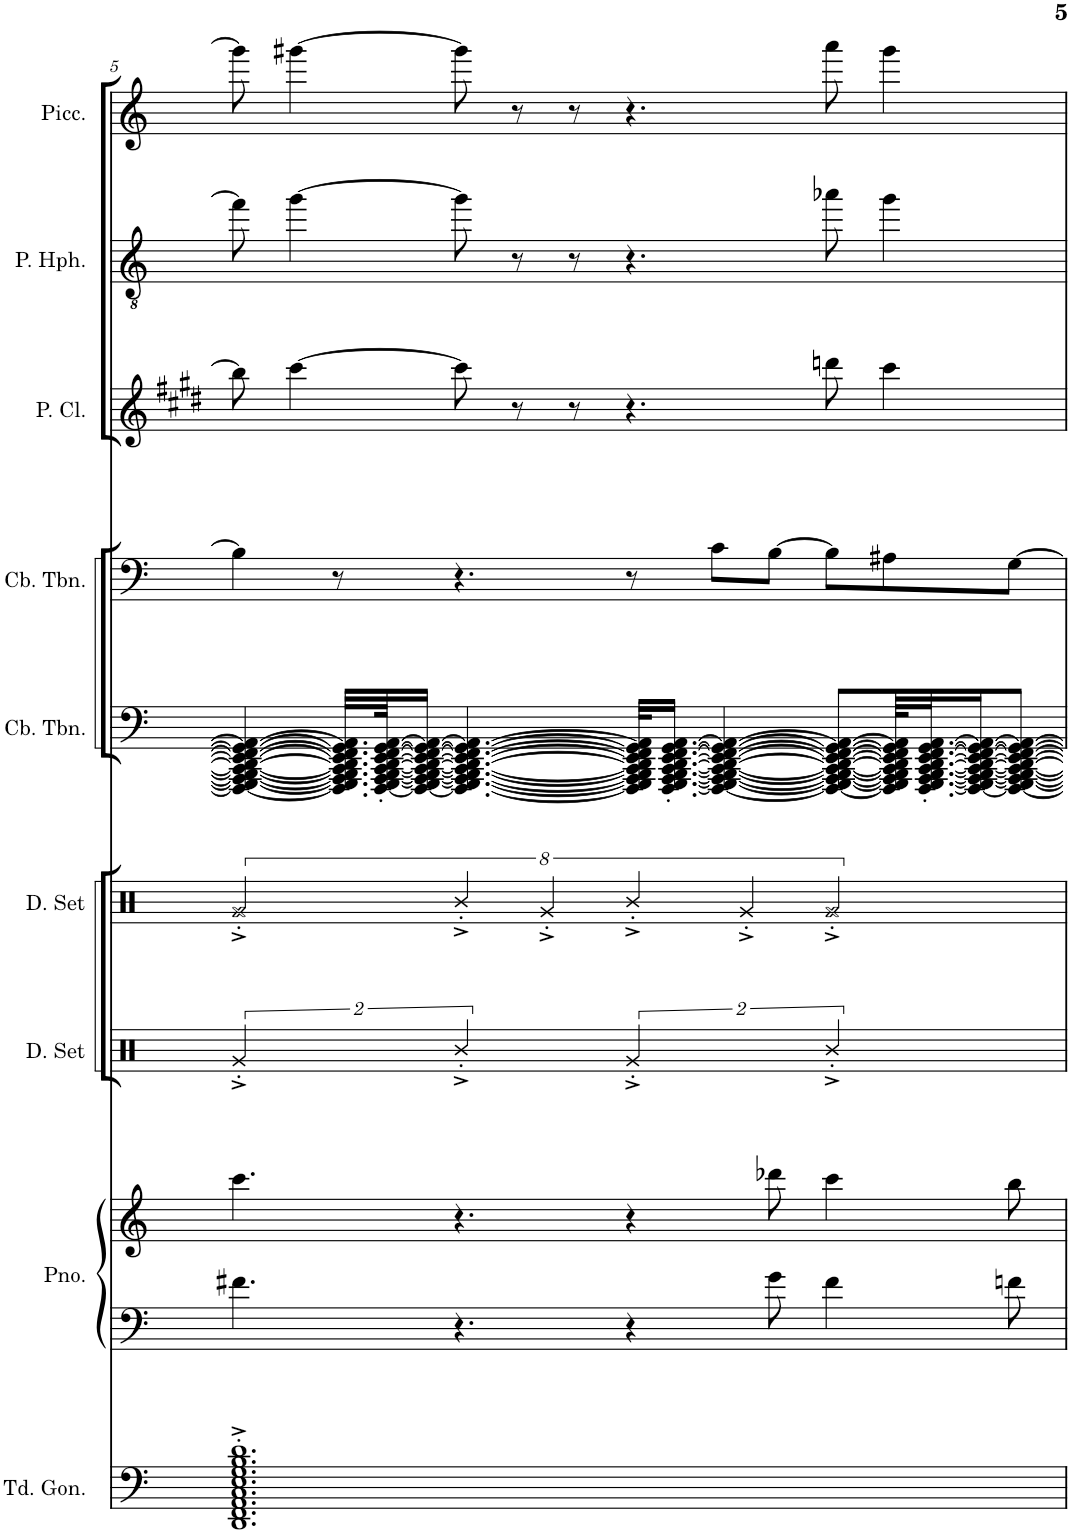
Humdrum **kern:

**kern	**kern	**kern	**kern	**kern	**kern	**kern	**kern	**kern	**kern
*part9	*part8	*part8	*part7	*part6	*part5	*part4	*part3	*part2	*part1
*staff10	*staff9	*staff8	*staff7	*staff6	*staff5	*staff4	*staff3	*staff2	*staff1
*I"Tuned Gongs	*I"Piano	*	*I"Drumset	*I"Drumset	*I"Contrabass Trombone	*I"Contrabass Trombone	*I"Piccolo Clarinet	*I"Piccolo Heckelphone	*I"Piccolo
*I'Td. Gon.	*I'Pno.	*	*I'D. Set	*I'D. Set	*I'Cb. Tbn.	*I'Cb. Tbn.	*I'P. Cl.	*I'P. Hph.	*I'Picc.
!!LO:PB:g=z
*clefF4	*clefF4	*clefG2	*clefX	*clefX	*clefF4	*clefF4	*clefG2	*clefGv2	*clefG2
*	*	*	*	*	*	*	*Trd-5c-8	*	*Trd-7c-12
*k[]	*k[]	*k[]	*k[]	*k[]	*k[]	*k[]	*k[f#c#g#d#]	*k[]	*k[]
*M12/8	*M12/8	*M12/8	*M12/8	*M12/8	*M12/8	*M12/8	*M12/8	*M12/8	*M12/8
=5	=5	=5	=5	=5	=5	=5	=5	=5	=5
1.DD'^ 1.FF'^ 1.AA'^ 1.C'^ 1.E'^ 1.G'^ 1.B'^ 1.d'^	4.f#X\	4.ccc\	8%3Rg'^/	8%3Rg'^/	4FFF/_ 4GGG/_ 4AAA/_ 4BBB/_ 4CC/_ 4DD/_ 4EE/_ 4FF/_ 4GG/_ 4AA/_	4B\]	8bb#\]	8ff#\]	8ggg\]
.	.	.	.	.	.	.	[4ccc#\	[4gg\	[4ggg#X\
.	.	.	.	.	32.FFF/] 32.GGG/] 32.AAA/] 32.BBB/] 32.CC/] 32.DD/] 32.EE/] 32.FF/] 32.GG/] 32.AA/]LLL	8r	.	.	.
.	.	.	.	.	[64FFF/' [64GGG/' [64AAA/' [64BBB/' [64CC/' [64DD/' [64EE/' [64FF/' [64GG/' [64AA/'JK	.	.	.	.
.	.	.	.	.	16FFF/_ 16GGG/_ 16AAA/_ 16BBB/_ 16CC/_ 16DD/_ 16EE/_ 16FF/_ 16GG/_ 16AA/_JJ	.	.	.	.
.	4.r	4.r	8%3R'^/	16%3R'^/	4.FFF/_ 4.GGG/_ 4.AAA/_ 4.BBB/_ 4.CC/_ 4.DD/_ 4.EE/_ 4.FF/_ 4.GG/_ 4.AA/_	4.r	8ccc#\]	8gg\]	8ggg#\]
.	.	.	.	.	.	.	8r	8r	8r
.	.	.	.	16%3Rg'^/	.	.	.	.	.
.	.	.	.	.	.	.	8r	8r	8r
.	4r	4r	8%3Rg'^/	16%3R'^/	32FFF/] 32GGG/] 32AAA/] 32BBB/] 32CC/] 32DD/] 32EE/] 32FF/] 32GG/] 32AA/]KLL	8r	4.r	4.r	4.r
.	.	.	.	.	[16.FFF/' [16.GGG/' [16.AAA/' [16.BBB/' [16.CC/' [16.DD/' [16.EE/' [16.FF/' [16.GG/' [16.AA/'JJ	.	.	.	.
.	.	.	.	.	4FFF/_ 4GGG/_ 4AAA/_ 4BBB/_ 4CC/_ 4DD/_ 4EE/_ 4FF/_ 4GG/_ 4AA/_	8c\L	.	.	.
.	.	.	.	16%3Rg'^/	.	.	.	.	.
.	8g\	8ddd-X\	.	.	.	[8B\J	.	.	.
.	4f#\	4ccc\	8%3R'^/	8%3Rg'^/	8FFF/_ 8GGG/_ 8AAA/_ 8BBB/_ 8CC/_ 8DD/_ 8EE/_ 8FF/_ 8GG/_ 8AA/_L	8B\L]	8dddn\	8aa-X\	8aaa\
.	.	.	.	.	64FFF/] 64GGG/] 64AAA/] 64BBB/] 64CC/] 64DD/] 64EE/] 64FF/] 64GG/] 64AA/]KLL	8A#X\	4ccc#\	4gg\	4ggg#\
.	.	.	.	.	[32.FFF/' [32.GGG/' [32.AAA/' [32.BBB/' [32.CC/' [32.DD/' [32.EE/' [32.FF/' [32.GG/' [32.AA/'J	.	.	.	.
.	.	.	.	.	16FFF/_ 16GGG/_ 16AAA/_ 16BBB/_ 16CC/_ 16DD/_ 16EE/_ 16FF/_ 16GG/_ 16AA/_J	.	.	.	.
.	8fn\	8bb\	.	.	8FFF/_ 8GGG/_ 8AAA/_ 8BBB/_ 8CC/_ 8DD/_ 8EE/_ 8FF/_ 8GG/_ 8AA/_J	[8G\J	.	.	.
=	=	=	=	=	=	=	=	=	=
*-	*-	*-	*-	*-	*-	*-	*-	*-	*-
